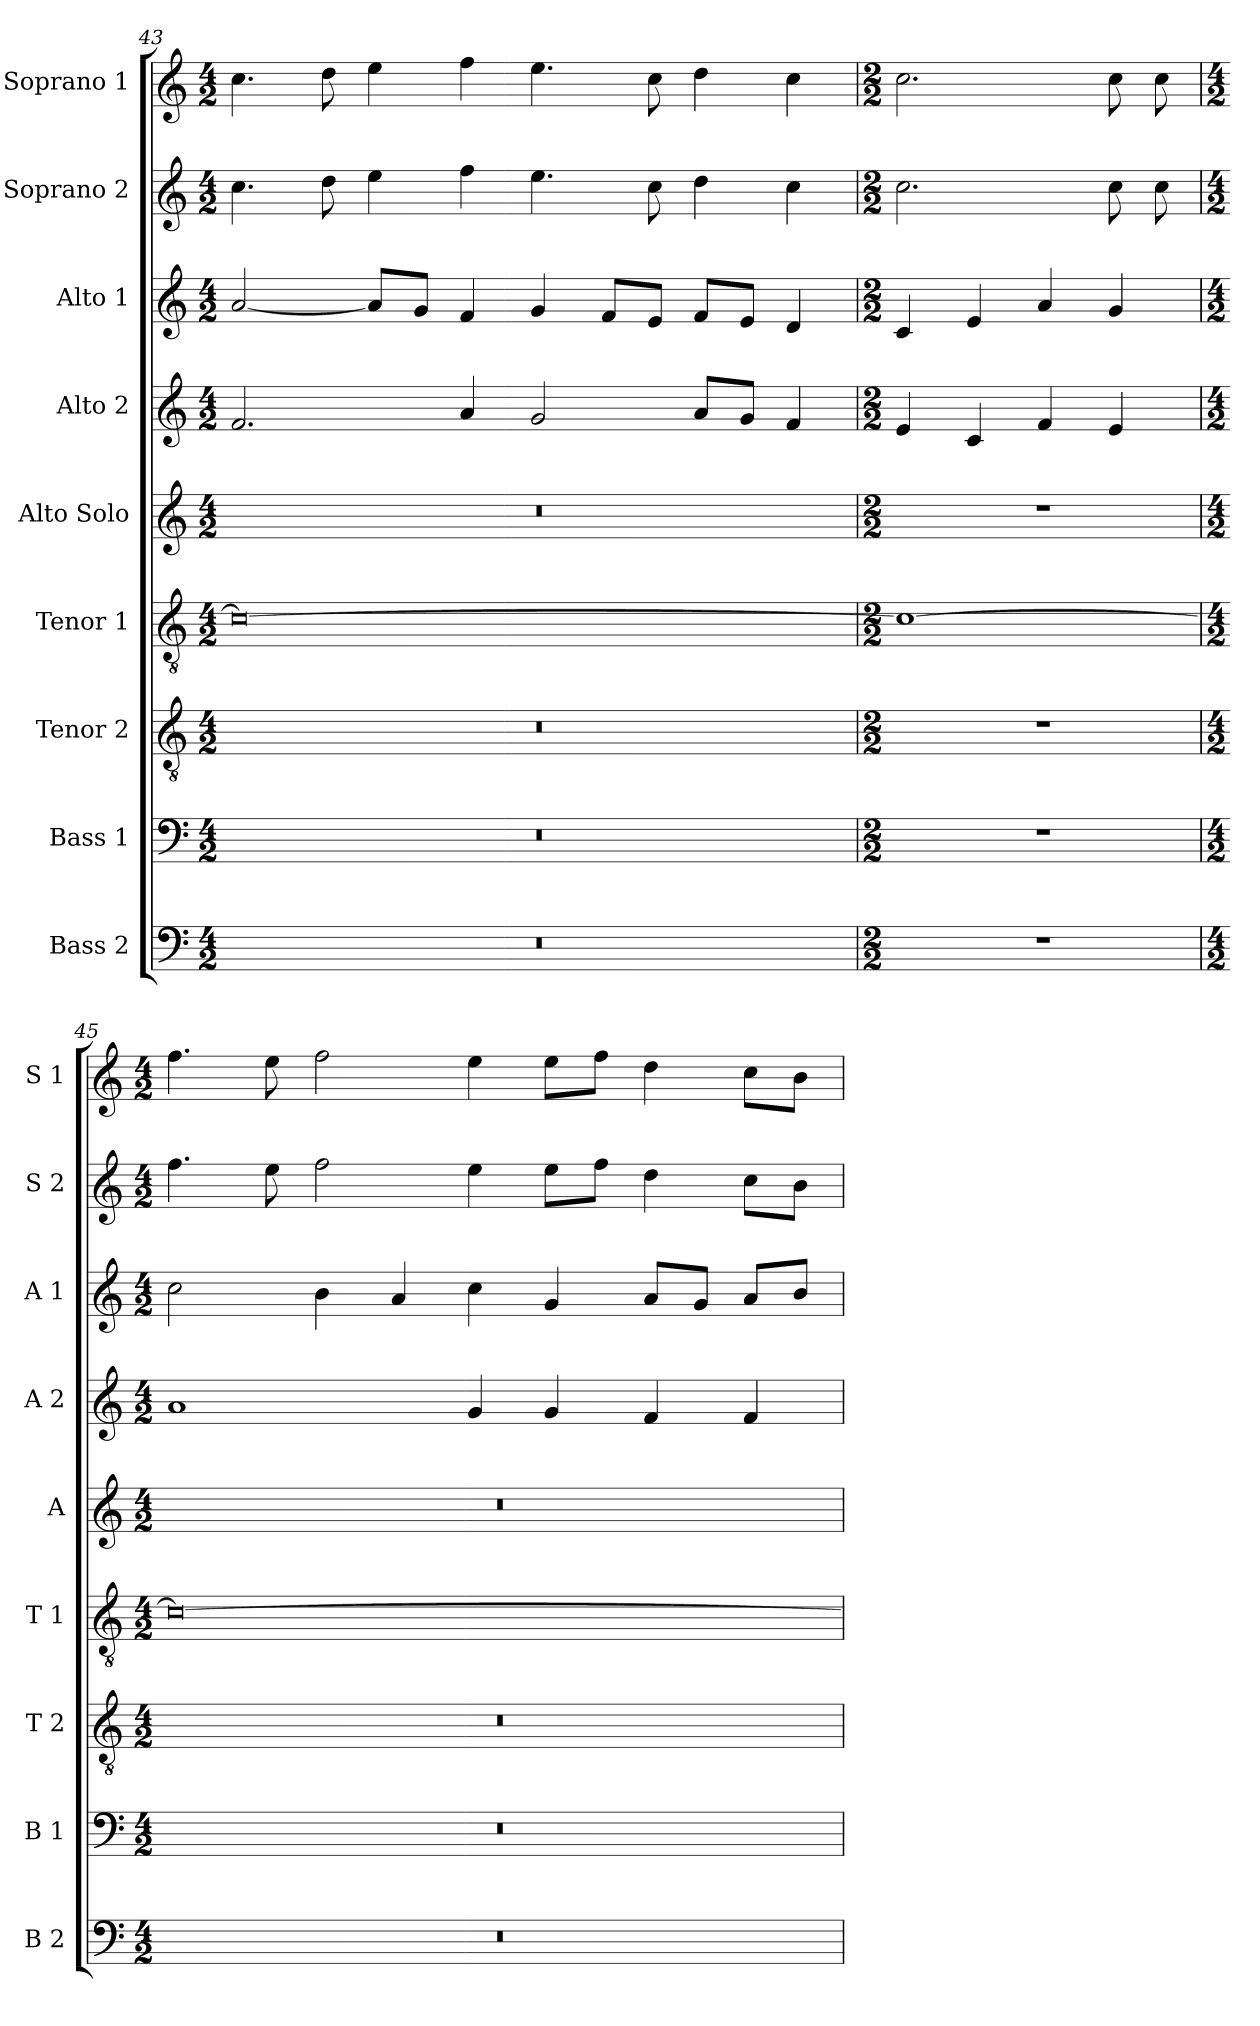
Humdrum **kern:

**kern	**kern	**kern	**kern	**kern	**kern	**kern	**kern	**kern
*part9	*part8	*part7	*part6	*part5	*part4	*part3	*part2	*part1
*staff9	*staff8	*staff7	*staff6	*staff5	*staff4	*staff3	*staff2	*staff1
*I"Bass 2	*I"Bass 1	*I"Tenor 2	*I"Tenor 1	*I"Alto Solo	*I"Alto 2	*I"Alto 1	*I"Soprano 2	*I"Soprano 1
*I'B 2	*I'B 1	*I'T 2	*I'T 1	*I'A	*I'A 2	*I'A 1	*I'S 2	*I'S 1
*clefF4	*clefF4	*clefGv2	*clefGv2	*clefG2	*clefG2	*clefG2	*clefG2	*clefG2
*k[]	*k[]	*k[]	*k[]	*k[]	*k[]	*k[]	*k[]	*k[]
*C:	*C:	*C:	*C:	*C:	*C:	*C:	*C:	*C:
*M4/2	*M4/2	*M4/2	*M4/2	*M4/2	*M4/2	*M4/2	*M4/2	*M4/2
=43	=43	=43	=43	=43	=43	=43	=43	=43
0r	0r	0r	0c_	0r	2.f	[2a	4.cc	4.cc
.	.	.	.	.	.	.	8dd	8dd
.	.	.	.	.	.	8aL]	4ee	4ee
.	.	.	.	.	.	8gJ	.	.
.	.	.	.	.	4a	4f	4ff	4ff
.	.	.	.	.	2g	4g	4.ee	4.ee
.	.	.	.	.	.	8fL	.	.
.	.	.	.	.	.	8eJ	8cc	8cc
.	.	.	.	.	8aL	8fL	4dd	4dd
.	.	.	.	.	8gJ	8eJ	.	.
.	.	.	.	.	4f	4d	4cc	4cc
=44	=44	=44	=44	=44	=44	=44	=44	=44
*M2/2	*M2/2	*M2/2	*M2/2	*M2/2	*M2/2	*M2/2	*M2/2	*M2/2
1r	1r	1r	1c_	1r	4e	4c	2.cc	2.cc
.	.	.	.	.	4c	4e	.	.
.	.	.	.	.	4f	4a	.	.
.	.	.	.	.	4e	4g	8cc	8cc
.	.	.	.	.	.	.	8cc	8cc
=45	=45	=45	=45	=45	=45	=45	=45	=45
*M4/2	*M4/2	*M4/2	*M4/2	*M4/2	*M4/2	*M4/2	*M4/2	*M4/2
0r	0r	0r	0c_	0r	1a	2cc	4.ff	4.ff
.	.	.	.	.	.	.	8ee	8ee
.	.	.	.	.	.	4b	2ff	2ff
.	.	.	.	.	.	4a	.	.
.	.	.	.	.	4g	4cc	4ee	4ee
.	.	.	.	.	4g	4g	8eeL	8eeL
.	.	.	.	.	.	.	8ffJ	8ffJ
.	.	.	.	.	4f	8aL	4dd	4dd
.	.	.	.	.	.	8gJ	.	.
.	.	.	.	.	4f	8aL	8ccL	8ccL
.	.	.	.	.	.	8bJ	8bJ	8bJ
=	=	=	=	=	=	=	=	=
*-	*-	*-	*-	*-	*-	*-	*-	*-
